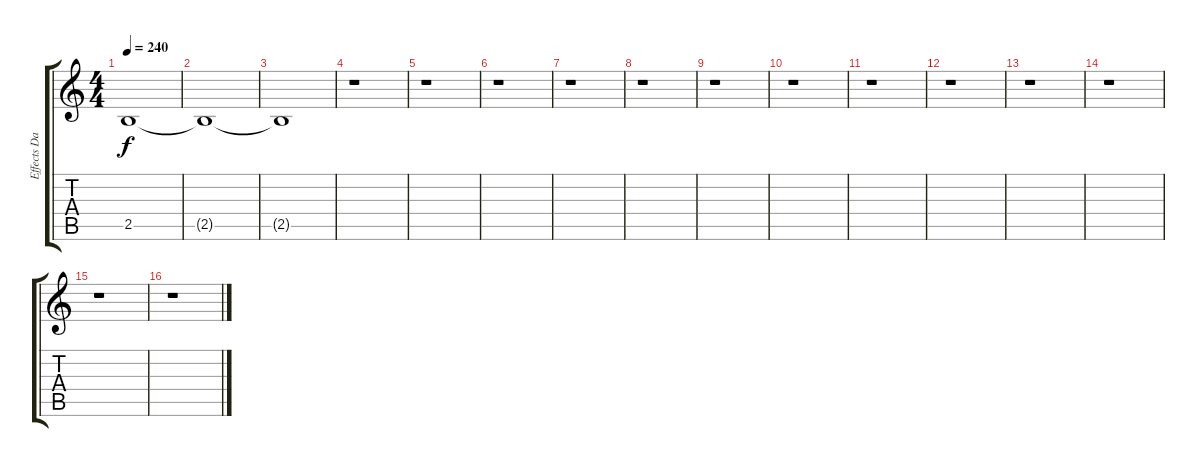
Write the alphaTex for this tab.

\track ("Effects Dave \"Brownsound\" Baksh " "Effects Da") {instrument distortionguitar}
\staff {score tabs}
\tuning (E4 B3 G3 D3 A2 E2) {hide}
\ts (4 4)
\tempo 240
\clef g2
\ks c
2.5{t}.1{dy f} |
2.5{t}.1 |
2.5{t}.1 |
r.1{volume 13} |
r.1 |
r.1 |
r.1 |
r.1 |
r.1 |
r.1 |
r.1 |
r.1 |
r.1 |
r.1 |
r.1 |
r.1
